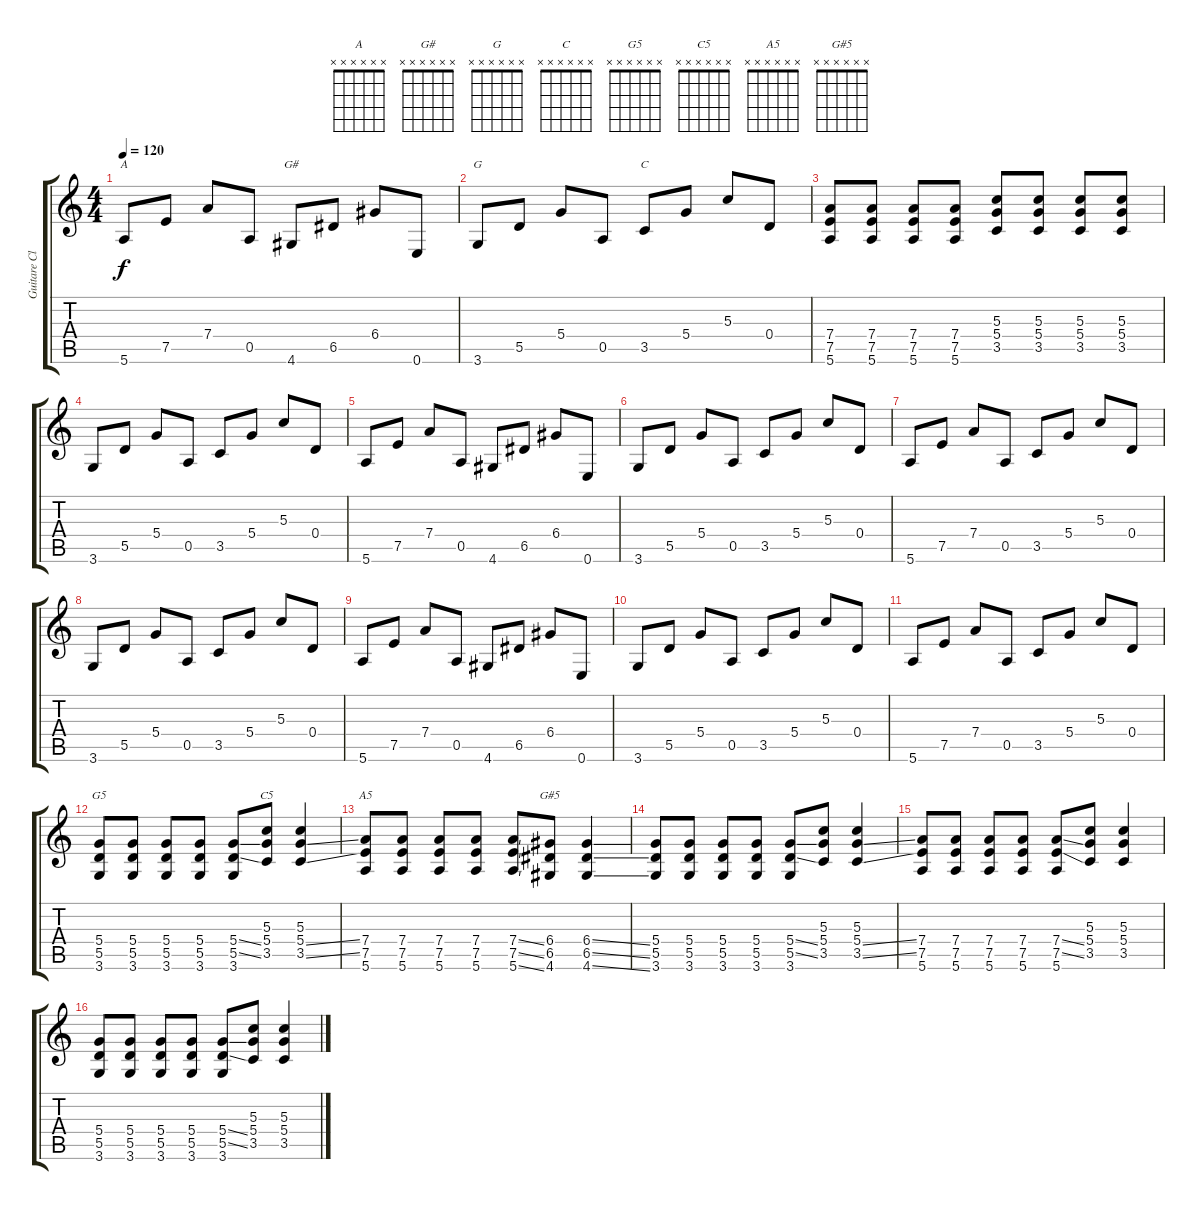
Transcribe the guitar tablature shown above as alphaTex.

\track ("Guitare Clean" "Guitare Cl") {instrument electricguitarclean}
\staff {score tabs}
\tuning (E4 B3 G3 D3 A2 E2) {hide}
\chord ("A" x x x x x x) {firstfret 0}
\chord ("G#" x x x x x x) {firstfret 0}
\chord ("G" x x x x x x) {firstfret 0}
\chord ("C" x x x x x x) {firstfret 0}
\chord ("G5" x x x x x x) {firstfret 0}
\chord ("C5" x x x x x x) {firstfret 0}
\chord ("A5" x x x x x x) {firstfret 0}
\chord ("G#5" x x x x x x) {firstfret 0}
\ts (4 4)
\tempo 120
\clef g2
\ks c
5.6.8{ch "A" dy f} 7.5.8 7.4.8 0.5.8 4.6.8{ch "G#"} 6.5.8 6.4.8 0.6.8 |
3.6.8{ch "G"} 5.5.8 5.4.8 0.5.8 3.5.8{ch "C"} 5.4.8 5.3.8 0.4.8 |
(7.4 7.5 5.6).8 (7.4 7.5 5.6).8 (7.4 7.5 5.6).8 (7.4 7.5 5.6).8 (5.3 5.4 3.5).8 (5.3 5.4 3.5).8 (5.3 5.4 3.5).8 (5.3 5.4 3.5).8 |
3.6.8 5.5.8 5.4.8 0.5.8 3.5.8 5.4.8 5.3.8 0.4.8 |
5.6.8 7.5.8 7.4.8 0.5.8 4.6.8 6.5.8 6.4.8 0.6.8 |
3.6.8 5.5.8 5.4.8 0.5.8 3.5.8 5.4.8 5.3.8 0.4.8 |
5.6.8 7.5.8 7.4.8 0.5.8 3.5.8 5.4.8 5.3.8 0.4.8 |
3.6.8 5.5.8 5.4.8 0.5.8 3.5.8 5.4.8 5.3.8 0.4.8 |
5.6.8 7.5.8 7.4.8 0.5.8 4.6.8 6.5.8 6.4.8 0.6.8 |
3.6.8 5.5.8 5.4.8 0.5.8 3.5.8 5.4.8 5.3.8 0.4.8 |
5.6.8 7.5.8 7.4.8 0.5.8 3.5.8 5.4.8 5.3.8 0.4.8 |
(5.4 5.5 3.6).8{ch "G5"} (5.4 5.5 3.6).8 (5.4 5.5 3.6).8 (5.4 5.5 3.6).8 (5.4{ss} 5.5{ss} 3.6).8 (5.3 5.4 3.5).8{ch "C5"} (5.3 5.4{ss} 3.5{ss}).4 |
(7.4 7.5 5.6).8{ch "A5"} (7.4 7.5 5.6).8 (7.4 7.5 5.6).8 (7.4 7.5 5.6).8 (7.4{ss} 7.5{ss} 5.6{ss}).8 (6.4 6.5 4.6).8{ch "G#5"} (6.4{ss} 6.5{ss} 4.6{ss}).4 |
(5.4 5.5 3.6).8 (5.4 5.5 3.6).8 (5.4 5.5 3.6).8 (5.4 5.5 3.6).8 (5.4{ss} 5.5{ss} 3.6).8 (5.3 5.4 3.5).8 (5.3 5.4{ss} 3.5{ss}).4 |
(7.4 7.5 5.6).8 (7.4 7.5 5.6).8 (7.4 7.5 5.6).8 (7.4 7.5 5.6).8 (7.4{ss} 7.5{ss} 5.6).8 (5.3 5.4 3.5).8 (5.3 5.4 3.5).4 |
(5.4 5.5 3.6).8 (5.4 5.5 3.6).8 (5.4 5.5 3.6).8 (5.4 5.5 3.6).8 (5.4{ss} 5.5{ss} 3.6).8 (5.3 5.4 3.5).8 (5.3 5.4{ss} 3.5{ss}).4
